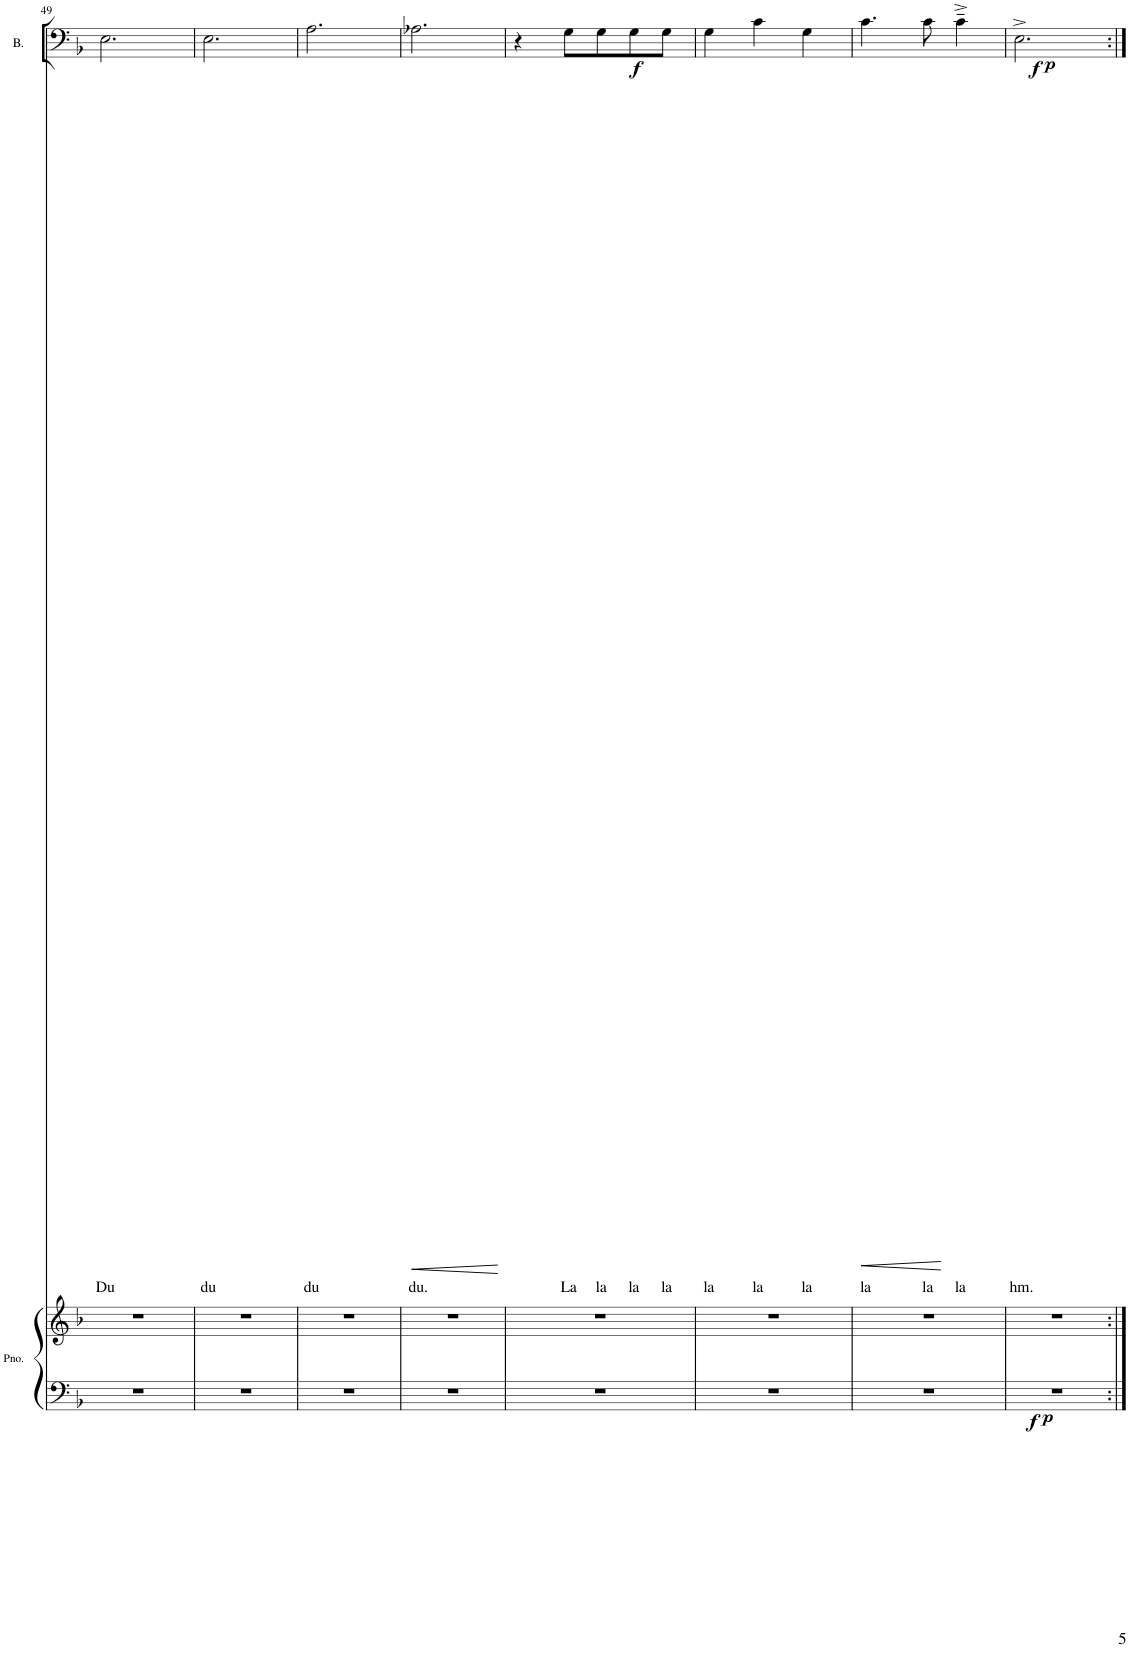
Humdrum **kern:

**kern	**text	**dynam
*part1	*part1	*part1
*staff1	*staff1	*staff1
*I"Bass	*	*
*I'B.	*	*
!!LO:PB:g=z
*clefF4	*	*
*k[b-]	*	*
*M3/4	*	*
=49	=49	=49
!	!LO:LY:b	!
2.E\	Du	.
=50	=50	=50
!	!LO:LY:b	!
2.E\	du	.
=51	=51	=51
!	!LO:LY:b	!
2.A\	du	.
=52	=52	=52
!	!LO:LY:b	!LO:HP:b
2.A-X\	du.	<
.	.	[
=53	=53	=53
4r	.	.
!	!LO:LY:b	!LO:DY:b
8G\L	La	f
!	!LO:LY:b	!
8G\	la	.
!	!LO:LY:b	!
8G\	la	.
!	!LO:LY:b	!
8G\J	la	.
=54	=54	=54
!	!LO:LY:b	!
4G\	la	.
!	!LO:LY:b	!
4c\	la	.
!	!LO:LY:b	!
4G\	la	.
=55	=55	=55
!	!LO:LY:b	!LO:HP:b
4.c\	la	<
!	!LO:LY:b	!
8c\	la	.
!	!LO:LY:b	!
4c~^\	la	[
=56	=56	=56
!	!LO:LY:b	!LO:DY:b
!	!	!LO:DY:n=1:b
2.E^\	hm.	f p
=:|!	=:|!	=:|!
*-	*-	*-
